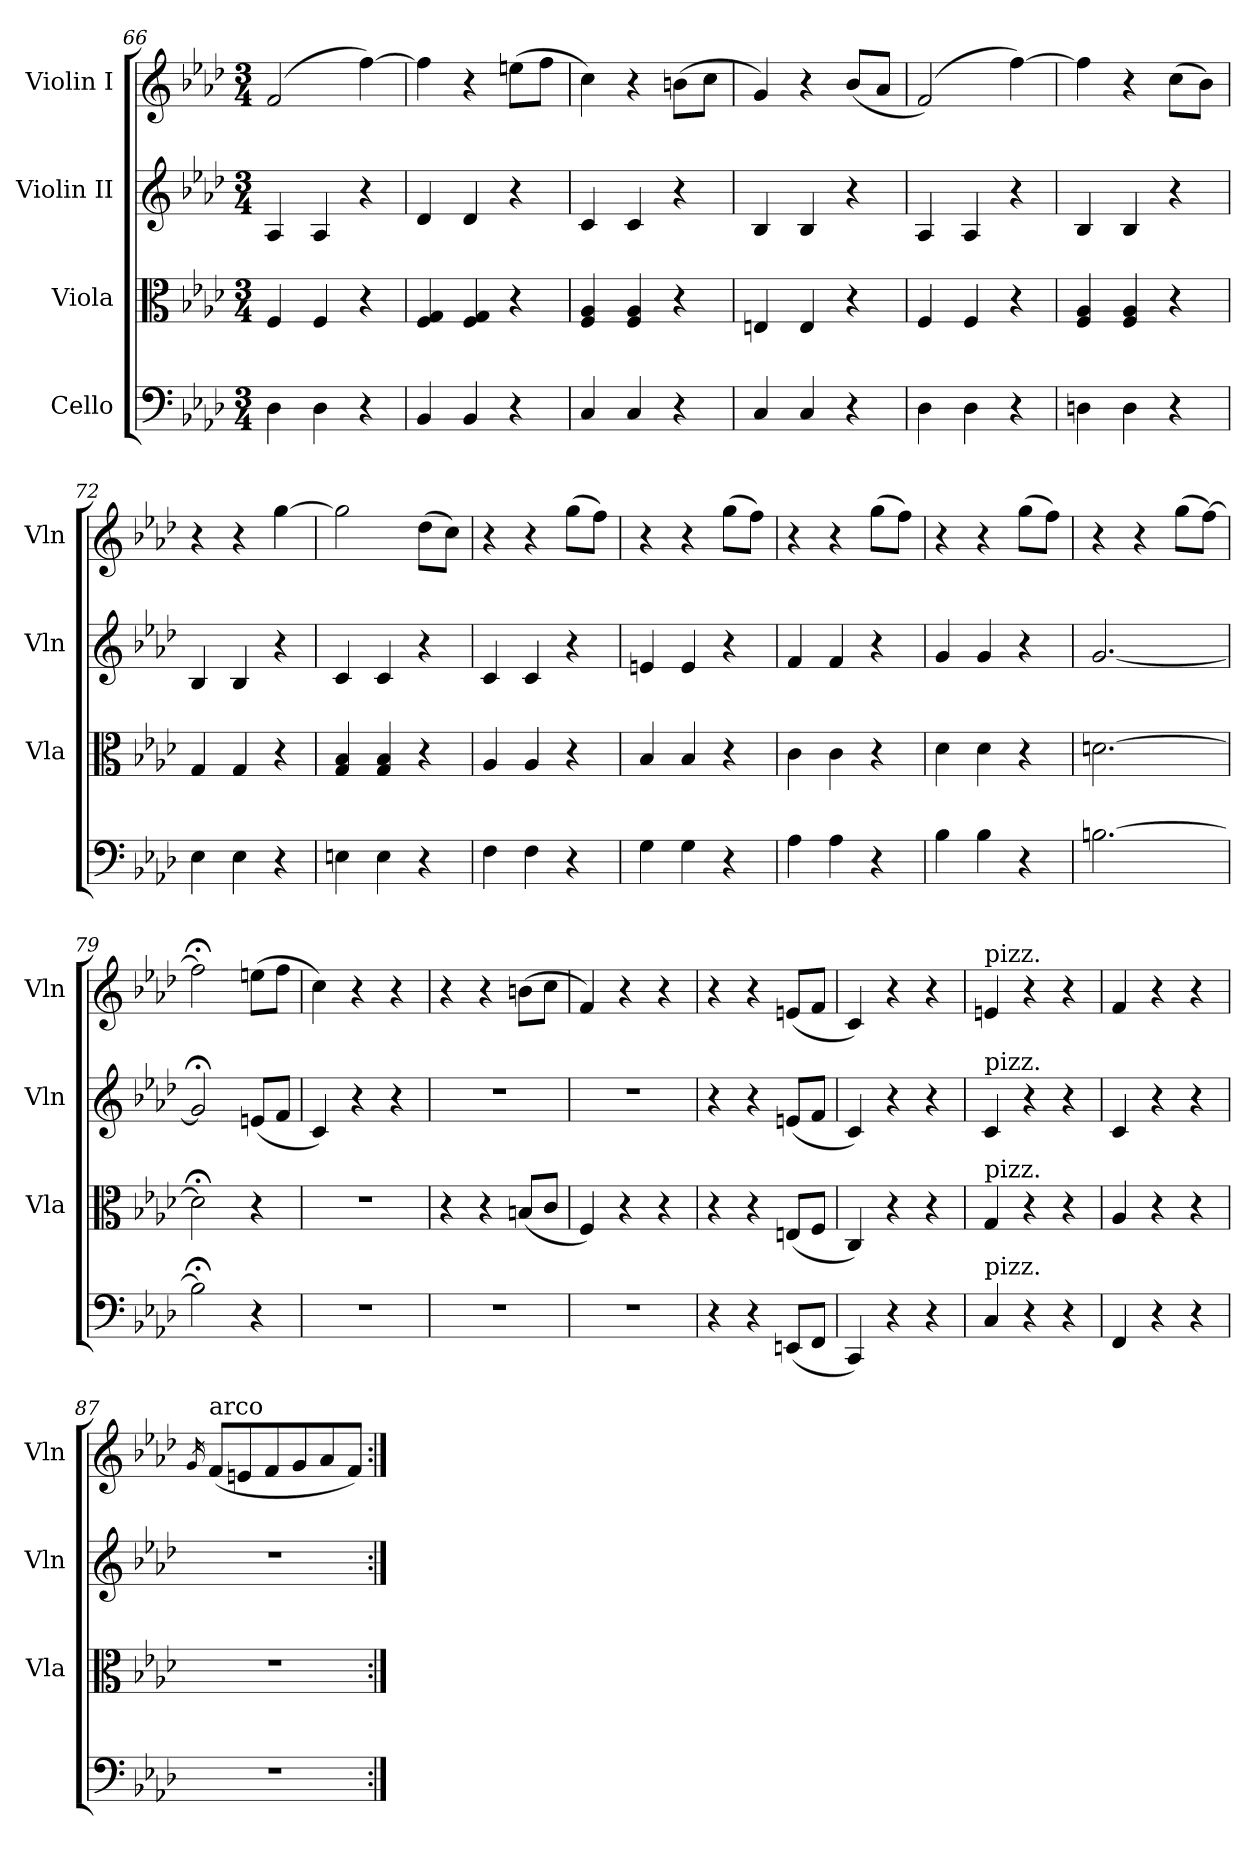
**kern	**kern	**kern	**kern
*part4	*part3	*part2	*part1
*staff4	*staff3	*staff2	*staff1
*I"Cello	*I"Viola	*I"Violin II	*I"Violin I
*	*I'Vla	*I'Vln	*I'Vln
*clefF4	*clefC3	*clefG2	*clefG2
*k[b-e-a-d-]	*k[b-e-a-d-]	*k[b-e-a-d-]	*k[b-e-a-d-]
*M3/4	*M3/4	*M3/4	*M3/4
=66	=66	=66	=66
4D-\	4F/	4A-/	(>2f/
4D-\	4F/	4A-/	.
4r	4r	4r	[4ff\)
=67	=67	=67	=67
4BB-/	4F/ 4G/	4d-/	4ff\]
4BB-/	4F/ 4G/	4d-/	4r
4r	4r	4r	(>8een\L
.	.	.	8ff\J
=68	=68	=68	=68
4C/	4F/ 4A-/	4c/	4cc\)
4C/	4F/ 4A-/	4c/	4r
4r	4r	4r	(>8bn\L
.	.	.	8cc\J
=69	=69	=69	=69
4C/	4En/	4B-/	4g/)
4C/	4E/	4B-/	4r
4r	4r	4r	(<8b-/L
.	.	.	8a-/J
=70	=70	=70	=70
4D-\	4F/	4A-/	(>2f/)
4D-\	4F/	4A-/	.
4r	4r	4r	[4ff\)
=71	=71	=71	=71
4Dn\	4F/ 4A-/	4B-/	4ff\]
4D\	4F/ 4A-/	4B-/	4r
4r	4r	4r	(>8cc\L
.	.	.	8b-\J)
=72	=72	=72	=72
4E-\	4G/	4B-/	4r
4E-\	4G/	4B-/	4r
4r	4r	4r	[4gg\
=73	=73	=73	=73
4En\	4G/ 4B-/	4c/	2gg\]
4E\	4G/ 4B-/	4c/	.
4r	4r	4r	(>8dd-\L
.	.	.	8cc\J)
=74	=74	=74	=74
4F\	4A-/	4c/	4r
4F\	4A-/	4c/	4r
4r	4r	4r	(>8gg\L
.	.	.	8ff\J)
=75	=75	=75	=75
4G\	4B-/	4en/	4r
4G\	4B-/	4e/	4r
4r	4r	4r	(>8gg\L
.	.	.	8ff\J)
=76	=76	=76	=76
4A-\	4c\	4f/	4r
4A-\	4c\	4f/	4r
4r	4r	4r	(>8gg\L
.	.	.	8ff\J)
=77	=77	=77	=77
4B-\	4d-\	4g/	4r
4B-\	4d-\	4g/	4r
4r	4r	4r	(>8gg\L
.	.	.	8ff\J)
=78	=78	=78	=78
[2.Bn\	[2.dn\	[2.g/	4r
.	.	.	4r
.	.	.	(>8gg\L
.	.	.	[8ff\J)
=79	=79	=79	=79
2B;<\]	2d;<\]	2g;</]	2ff;<\]
4r	4r	(<8en/L	(>8een\L
.	.	8f/J	8ff\J
!!LO:PB:g=z
=80	=80	=80	=80
2.r	2.r	4c/)	4cc\)
.	.	4r	4r
.	.	4r	4r
=81	=81	=81	=81
2.r	4r	2.r	4r
.	4r	.	4r
.	(<8Bn/L	.	(>8bn\L
.	8c/J	.	8cc\J
=82	=82	=82	=82
2.r	4F/)	2.r	4f/)
.	4r	.	4r
.	4r	.	4r
=83	=83	=83	=83
4r	4r	4r	4r
4r	4r	4r	4r
(<8EEn/L	(<8En/L	(<8en/L	(<8en/L
8FF/J	8F/J	8f/J	8f/J
=84	=84	=84	=84
4CC/)	4C/)	4c/)	4c/)
4r	4r	4r	4r
4r	4r	4r	4r
=85	=85	=85	=85
!	!	!	!LO:TX:a:t=pizz.
!	!	!LO:TX:a:t=pizz.	!
!	!LO:TX:a:t=pizz.	!	!
!LO:TX:a:t=pizz.	!	!	!
4C/	4G/	4c/	4en/
4r	4r	4r	4r
4r	4r	4r	4r
=86	=86	=86	=86
4FF/	4A-/	4c/	4f/
4r	4r	4r	4r
4r	4r	4r	4r
=87	=87	=87	=87
.	.	.	16qg/
!	!	!	!LO:TX:a:t=arco
2.r	2.r	2.r	(<8f/L
.	.	.	8en/
.	.	.	8f/
.	.	.	8g/
.	.	.	8a-/
.	.	.	8f/J)
=:|!	=:|!	=:|!	=:|!
*-	*-	*-	*-
